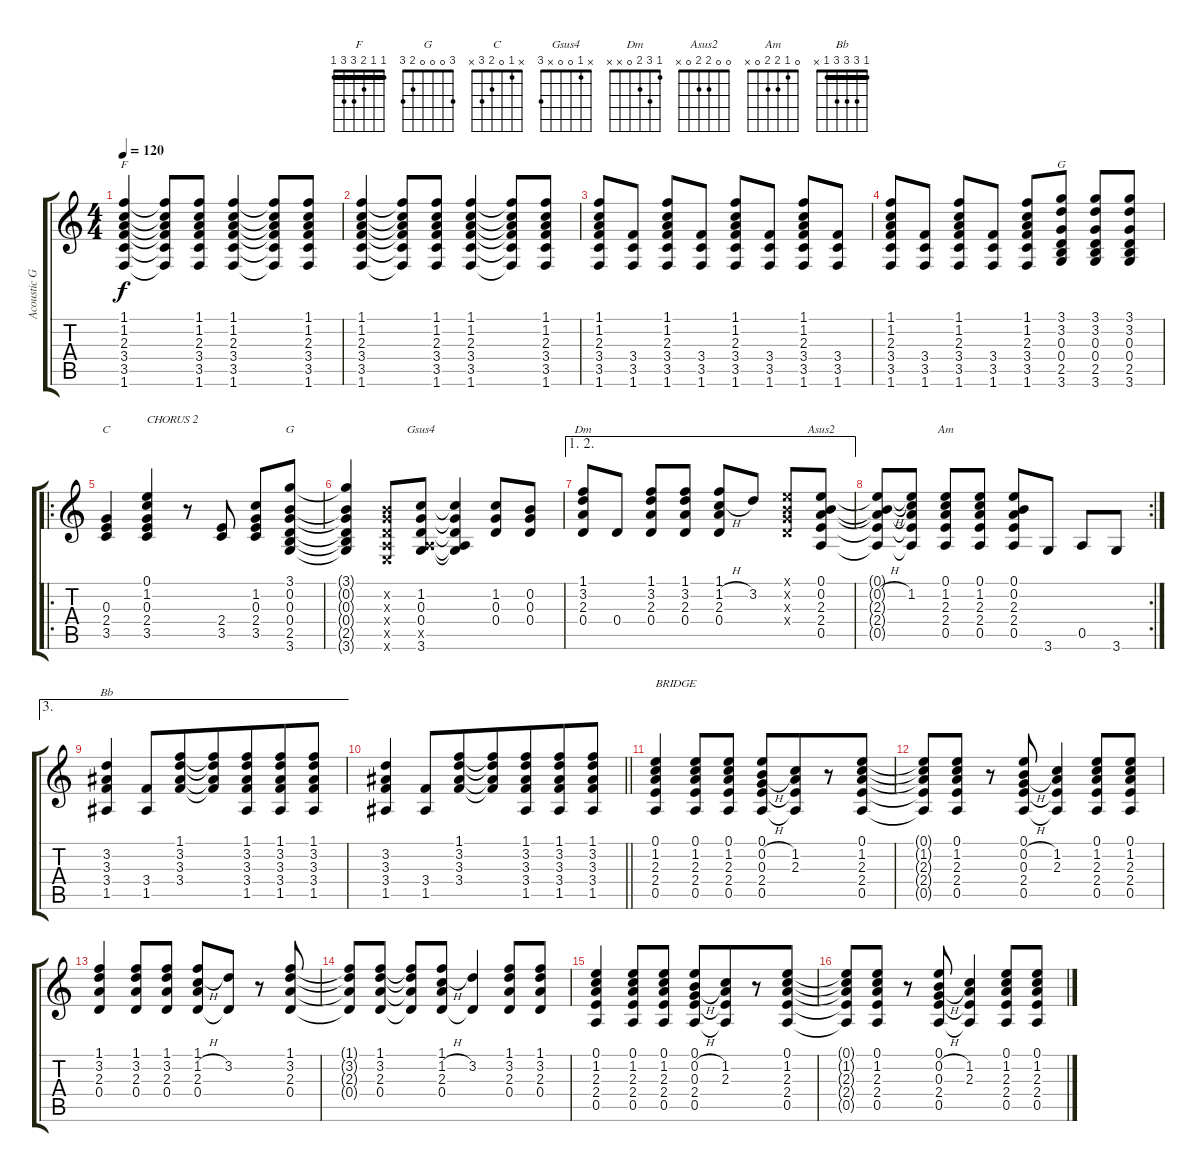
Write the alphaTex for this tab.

\track ("Acoustic Guitar" "Acoustic G") {instrument acousticguitarsteel}
\staff {score tabs}
\tuning (E4 B3 G3 D3 A2 E2) {hide}
\chord ("F" 1 1 2 3 3 1) {barre 1}
\chord ("G" 3 3 0 0 2 3) {barre 3}
\chord ("C" x 1 0 2 3 x)
\chord ("G" 3 0 0 0 2 3)
\chord ("Gsus4" x 1 0 0 x 3)
\chord ("Dm" 1 3 2 0 x x)
\chord ("Asus2" 0 0 2 2 0 x)
\chord ("Am" 0 1 2 2 0 x)
\chord ("Bb" 1 3 3 3 1 x) {barre 1}
\ts (4 4)
\tempo 120
\clef g2
\ks c
(1.1 1.2 2.3 3.4 3.5 1.6).4{ch "F" dy f} (1.1{t} 1.2{t} 2.3{t} 3.4{t} 3.5{t} 1.6{t}).8 (1.1 1.2 2.3 3.4 3.5 1.6).8 (1.1 1.2 2.3 3.4 3.5 1.6).4 (1.1{t} 1.2{t} 2.3{t} 3.4{t} 3.5{t} 1.6{t}).8 (1.1 1.2 2.3 3.4 3.5 1.6).8 |
(1.1 1.2 2.3 3.4 3.5 1.6).4 (1.1{t} 1.2{t} 2.3{t} 3.4{t} 3.5{t} 1.6{t}).8 (1.1 1.2 2.3 3.4 3.5 1.6).8 (1.1 1.2 2.3 3.4 3.5 1.6).4 (1.1{t} 1.2{t} 2.3{t} 3.4{t} 3.5{t} 1.6{t}).8 (1.1 1.2 2.3 3.4 3.5 1.6).8 |
(1.1 1.2 2.3 3.4 3.5 1.6).8 (3.4 3.5 1.6).8 (1.1 1.2 2.3 3.4 3.5 1.6).8 (3.4 3.5 1.6).8 (1.1 1.2 2.3 3.4 3.5 1.6).8 (3.4 3.5 1.6).8 (1.1 1.2 2.3 3.4 3.5 1.6).8 (3.4 3.5 1.6).8 |
(1.1 1.2 2.3 3.4 3.5 1.6).8 (3.4 3.5 1.6).8 (1.1 1.2 2.3 3.4 3.5 1.6).8 (3.4 3.5 1.6).8 (1.1 1.2 2.3 3.4 3.5 1.6).8 (3.1 3.2 0.3 0.4 2.5 3.6).8{ch "G"} (3.1 3.2 0.3 0.4 2.5 3.6).8 (3.1 3.2 0.3 0.4 2.5 3.6).8 |
\ro
(0.3 2.4 3.5).4{ch "C"} (0.1 1.2 0.3 2.4 3.5).4{txt "CHORUS 2"} r.8 (2.4 3.5).8 (1.2 0.3 2.4 3.5).8 (3.1 0.2 0.3 0.4 2.5 3.6).8{ch "G"} |
(3.1{t} 0.2{t} 0.3{t} 0.4{t} 2.5{t} 3.6{t}).4 (0.2{x} 0.3{x} 0.4{x} 0.5{x} 0.6{x}).8 (1.2 0.3 0.4 0.5{x} 3.6).8{ch "Gsus4"} (1.2{t} 0.3{t} 0.4{t} 0.5{t} 3.6{t}).4 (1.2 0.3 0.4).8 (0.2 0.3 0.4).8 |
\ae (1 2)
(1.1 3.2 2.3 0.4).8{ch "Dm"} 0.4.8 (1.1 3.2 2.3 0.4).8 (1.1 3.2 2.3 0.4).8 (1.1 1.2{h} 2.3 0.4).8 3.2.8 (0.1{x} 0.2{x} 0.3{x} 0.4{x}).8 (0.1 0.2 2.3 2.4 0.5).8{ch "Asus2"} |
\rc 2
(0.1{t} 0.2{h t} 2.3{t} 2.4{t} 0.5{t}).8 (0.1{t} 1.2 2.3{t} 2.4{t} 0.5{t}).8 (0.1 1.2 2.3 2.4 0.5).8{ch "Am"} (0.1 1.2 2.3 2.4 0.5).8 (0.1 0.2 2.3 2.4 0.5).8 3.6.8 0.5.8 3.6.8 |
\ae 3
(3.2 3.3 3.4 1.5).4{ch "Bb"} (3.4 1.5).8{beam merge} (1.1 3.2 3.3 3.4).8{beam merge} (1.1{t} 3.2{t} 3.3{t} 3.4{t}).8 (1.1 3.2 3.3 3.4 1.5).8{beam merge} (1.1 3.2 3.3 3.4 1.5).8{beam merge} (1.1 3.2 3.3 3.4 1.5).8 |
\barLineRight lightlight
(3.2 3.3 3.4 1.5).4 (3.4 1.5).8{beam merge} (1.1 3.2 3.3 3.4).8{beam merge} (1.1{t} 3.2{t} 3.3{t} 3.4{t}).8 (1.1 3.2 3.3 3.4 1.5).8{beam merge} (1.1 3.2 3.3 3.4 1.5).8{beam merge} (1.1 3.2 3.3 3.4 1.5).8 |
(0.1 1.2 2.3 2.4 0.5).4{txt "BRIDGE"} (0.1 1.2 2.3 2.4 0.5).8 (0.1 1.2 2.3 2.4 0.5).8 (0.1 0.2{h} 0.3{h} 2.4 0.5).8 (1.2 2.3 2.4{t} 0.5{t}).8{beam merge} r.8 (0.1 1.2 2.3 2.4 0.5).8 |
(0.1{t} 1.2{t} 2.3{t} 2.4{t} 0.5{t}).8 (0.1 1.2 2.3 2.4 0.5).8 r.8 (0.1 0.2{h} 0.3{h} 2.4 0.5).8 (1.2 2.3 2.4{t} 0.5{t}).4 (0.1 1.2 2.3 2.4 0.5).8 (0.1 1.2 2.3 2.4 0.5).8 |
(1.1 3.2 2.3 0.4).4 (1.1 3.2 2.3 0.4).8 (1.1 3.2 2.3 0.4).8 (1.1 1.2{h} 2.3 0.4).8 (3.2 0.4{t}).8 r.8 (1.1 3.2 2.3 0.4).8 |
(1.1{t} 3.2{t} 2.3{t} 0.4{t}).8 (1.1 3.2 2.3 0.4).8 (1.1{t} 3.2{t} 2.3{t} 0.4{t}).8 (1.1 1.2{h} 2.3 0.4).8 (3.2 0.4{t}).4 (1.1 3.2 2.3 0.4).8 (1.1 3.2 2.3 0.4).8 |
(0.1 1.2 2.3 2.4 0.5).4 (0.1 1.2 2.3 2.4 0.5).8 (0.1 1.2 2.3 2.4 0.5).8 (0.1 0.2{h} 0.3{h} 2.4 0.5).8 (1.2 2.3 2.4{t} 0.5{t}).8{beam merge} r.8 (0.1 1.2 2.3 2.4 0.5).8 |
(0.1{t} 1.2{t} 2.3{t} 2.4{t} 0.5{t}).8 (0.1 1.2 2.3 2.4 0.5).8 r.8 (0.1 0.2{h} 0.3{h} 2.4 0.5).8 (1.2 2.3 2.4{t} 0.5{t}).4 (0.1 1.2 2.3 2.4 0.5).8 (0.1 1.2 2.3 2.4 0.5).8
